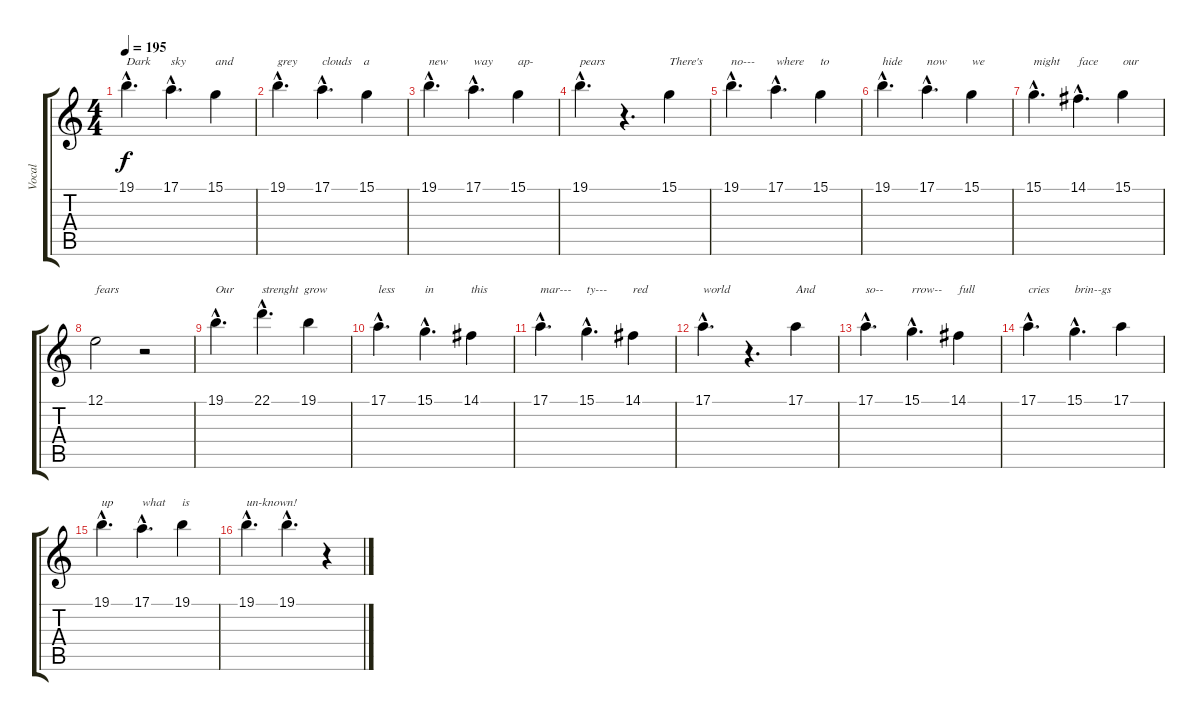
\track ("Vocal" "Vocal") {instrument lead6voice}
\staff {score tabs}
\tuning (E4 B3 G3 D3 A2 E2) {hide}
\ts (4 4)
\tempo 195
\clef g2
\ks c
19.1{hac}.4{d txt "Dark" dy f} 17.1{hac}.4{d txt "sky"} 15.1.4{txt "and"} |
19.1{hac}.4{d txt "grey"} 17.1{hac}.4{d txt "clouds    a"} 15.1.4 |
19.1{hac}.4{d txt "new"} 17.1{hac}.4{d txt "way"} 15.1.4{txt "ap-"} |
19.1{hac}.4{d txt "pears"} r.4{d} 15.1.4{txt "There's"} |
19.1{hac}.4{d txt "no---"} 17.1{hac}.4{d txt "where"} 15.1.4{txt "to"} |
19.1{hac}.4{d txt "hide"} 17.1{hac}.4{d txt "now"} 15.1.4{txt "we"} |
15.1{hac}.4{d txt "might"} 14.1{hac}.4{d txt "face"} 15.1.4{txt "our"} |
12.1.2{txt "fears"} r.2 |
19.1{hac}.4{d txt "Our"} 22.1{hac}.4{d txt "strenght  grow"} 19.1.4 |
17.1{hac}.4{d txt "less"} 15.1{hac}.4{d txt "in"} 14.1.4{txt "this"} |
17.1{hac}.4{d txt "mar---"} 15.1{hac}.4{d txt "ty---"} 14.1.4{txt "red"} |
17.1{hac}.4{d txt "world"} r.4{d} 17.1.4{txt "And"} |
17.1{hac}.4{d txt "so--"} 15.1{hac}.4{d txt "rrow--"} 14.1.4{txt "full"} |
17.1{hac}.4{d txt "cries"} 15.1{hac}.4{d txt "brin--gs"} 17.1.4 |
19.1{hac}.4{d txt "up"} 17.1{hac}.4{d txt "what"} 19.1.4{txt "is"} |
19.1{hac}.4{d txt "un-known!"} 19.1{hac}.4{d} r.4
